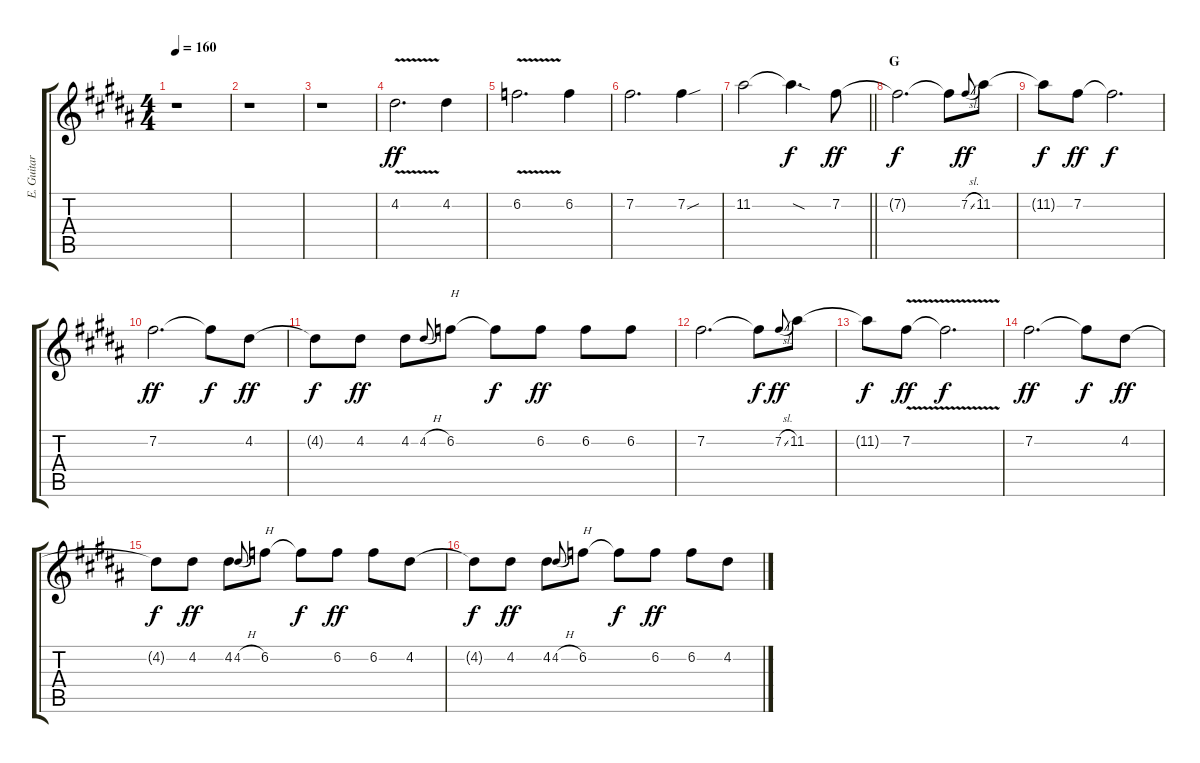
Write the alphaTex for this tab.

\track ("E. Guitar I" "E. Guitar ") {instrument overdrivenguitar}
\staff {score tabs}
\tuning (E4 B3 G3 D3 A2 E2) {hide}
\ts (4 4)
\tempo 160
\clef g2
\ks b
r.1{dy f} |
r.1 |
r.1 |
4.2{v}.2{d dy ff} 4.2.4 |
6.2{v}.2{d} 6.2.4 |
7.2.2{d} 7.2{sou}.4 |
\barLineRight lightlight
11.2.2 11.2{sod t}.4{d dy f} 7.2.8{dy ff} |
\section ("" "G")
7.2{t}.2{d dy f} 7.2{t}.8 7.2{sl}.8{gr onbeat dy ff} 11.2.8 |
11.2{t}.8{dy f} 7.2.8{dy ff} 7.2{t}.2{d dy f} |
7.2.2{d dy ff} 7.2{t}.8{dy f} 4.2.8{dy ff} |
4.2{t}.8{dy f} 4.2.8{dy ff} 4.2.8 4.2{h}.8{gr onbeat} 6.2.8{txt "H"} 6.2{t}.8{dy f} 6.2.8{dy ff} 6.2.8 6.2.8 |
7.2.2{d} 7.2{t}.8{dy f} 7.2{sl}.8{gr onbeat dy ff} 11.2.8 |
11.2{t}.8{dy f} 7.2{v}.8{dy ff} 7.2{t}.2{d dy f} |
7.2.2{d dy ff} 7.2{t}.8{dy f} 4.2.8{dy ff} |
4.2{t}.8{dy f} 4.2.8{dy ff} 4.2.8 4.2{h}.8{gr onbeat} 6.2.8{txt "H"} 6.2{t}.8{dy f} 6.2.8{dy ff} 6.2.8 4.2.8 |
4.2{t}.8{dy f} 4.2.8{dy ff} 4.2.8 4.2{h}.8{gr onbeat} 6.2.8{txt "H"} 6.2{t}.8{dy f} 6.2.8{dy ff} 6.2.8 4.2.8
